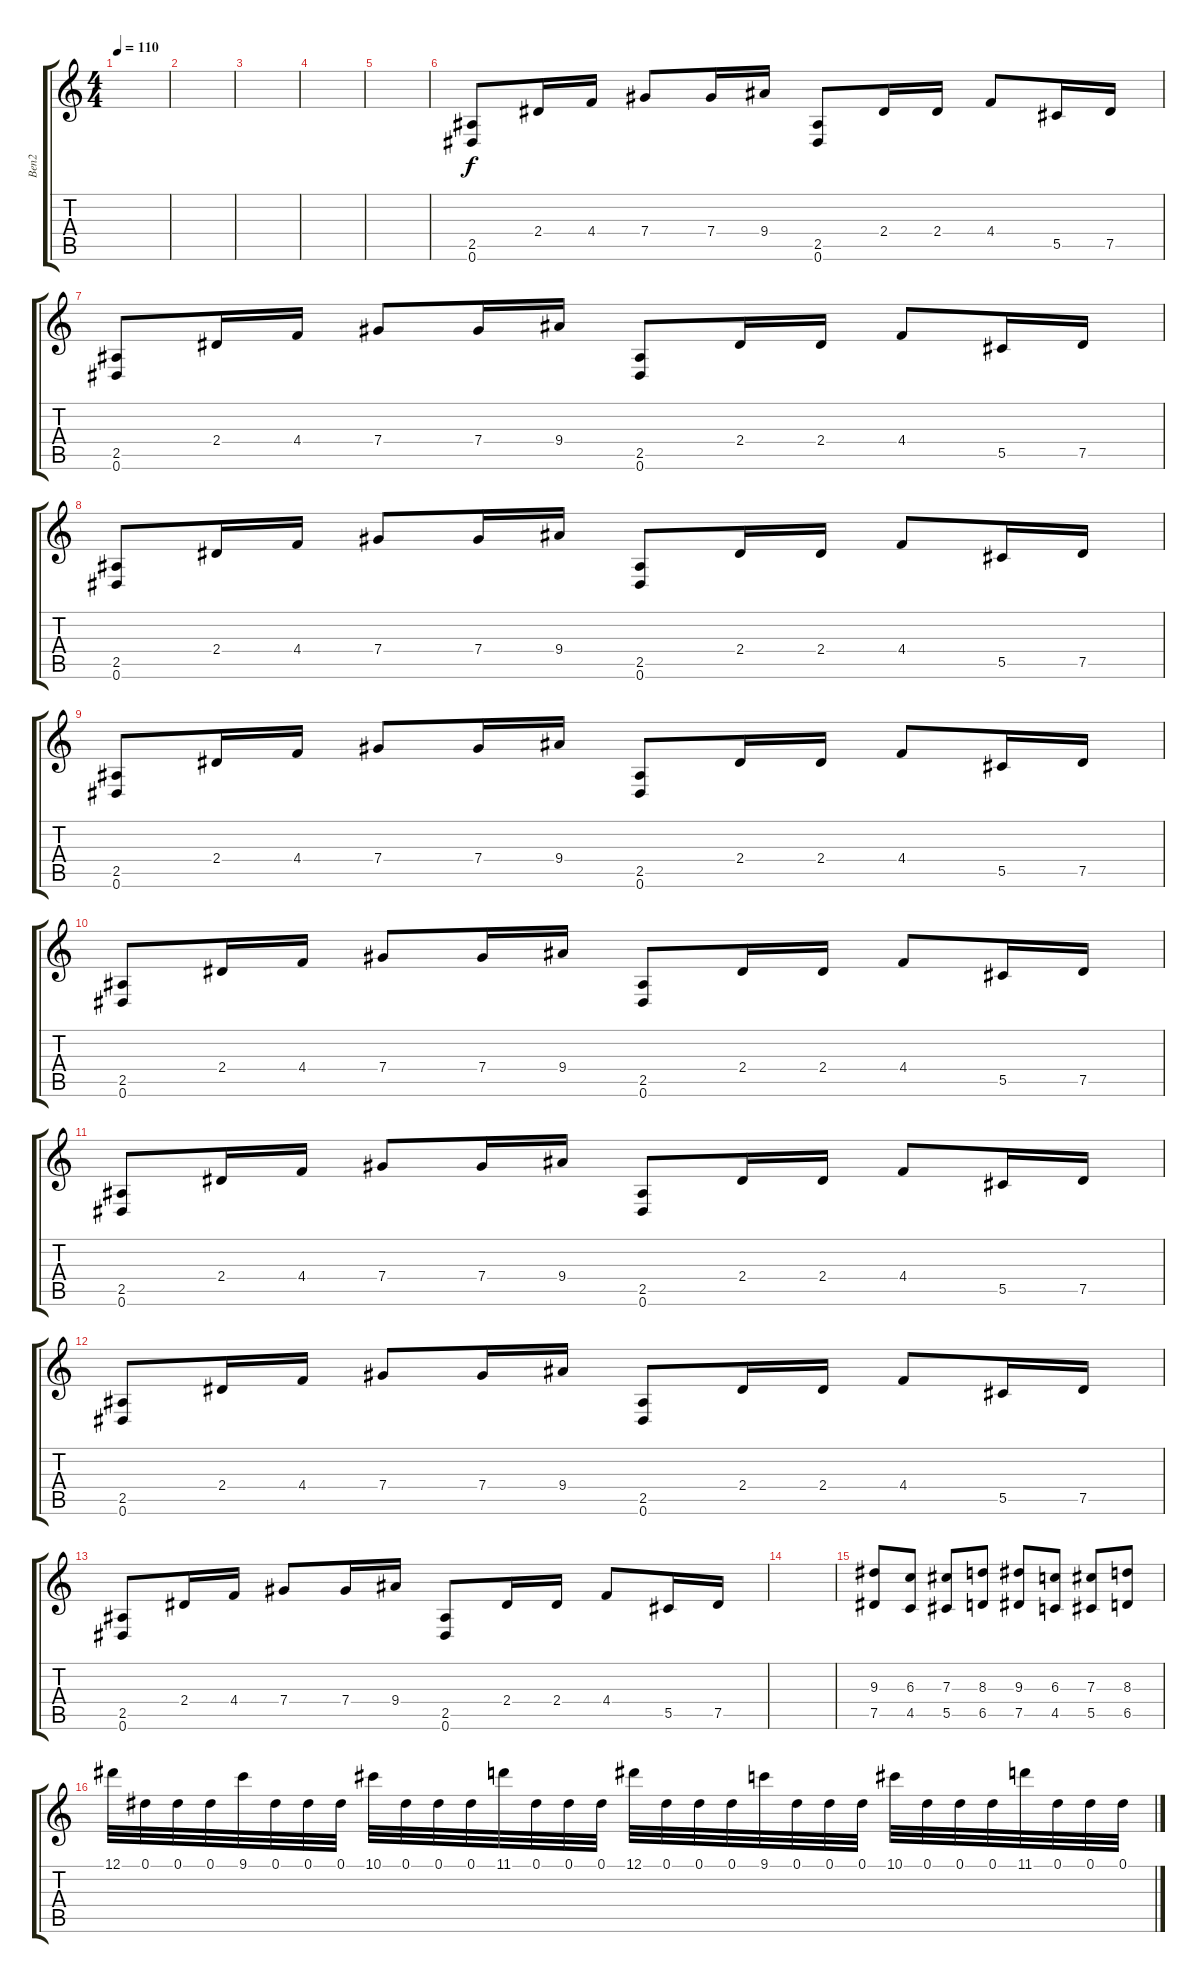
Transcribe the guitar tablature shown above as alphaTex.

\track ("Ben2" "Ben2") {instrument overdrivenguitar}
\staff {score tabs}
\tuning (Eb4 Bb3 Gb3 Db3 Ab2 Eb2) {hide}
\ts (4 4)
\tempo 110
\clef g2
\ks c
|
|
|
|
|
(2.5 0.6).8 2.4.16 4.4.16 7.4.8 7.4.16 9.4.16 (2.5 0.6).8 2.4.16 2.4.16 4.4.8 5.5.16 7.5.16 |
(2.5 0.6).8 2.4.16 4.4.16 7.4.8 7.4.16 9.4.16 (2.5 0.6).8 2.4.16 2.4.16 4.4.8 5.5.16 7.5.16 |
(2.5 0.6).8 2.4.16 4.4.16 7.4.8 7.4.16 9.4.16 (2.5 0.6).8 2.4.16 2.4.16 4.4.8 5.5.16 7.5.16 |
(2.5 0.6).8 2.4.16 4.4.16 7.4.8 7.4.16 9.4.16 (2.5 0.6).8 2.4.16 2.4.16 4.4.8 5.5.16 7.5.16 |
(2.5 0.6).8 2.4.16 4.4.16 7.4.8 7.4.16 9.4.16 (2.5 0.6).8 2.4.16 2.4.16 4.4.8 5.5.16 7.5.16 |
(2.5 0.6).8 2.4.16 4.4.16 7.4.8 7.4.16 9.4.16 (2.5 0.6).8 2.4.16 2.4.16 4.4.8 5.5.16 7.5.16 |
(2.5 0.6).8 2.4.16 4.4.16 7.4.8 7.4.16 9.4.16 (2.5 0.6).8 2.4.16 2.4.16 4.4.8 5.5.16 7.5.16 |
(2.5 0.6).8 2.4.16 4.4.16 7.4.8 7.4.16 9.4.16 (2.5 0.6).8 2.4.16 2.4.16 4.4.8 5.5.16 7.5.16 |
|
(9.3 7.5).8 (6.3 4.5).8 (7.3 5.5).8 (8.3 6.5).8 (9.3 7.5).8 (6.3 4.5).8 (7.3 5.5).8 (8.3 6.5).8 |
12.1.32 0.1.32 0.1.32 0.1.32 9.1.32 0.1.32 0.1.32 0.1.32 10.1.32 0.1.32 0.1.32 0.1.32 11.1.32 0.1.32 0.1.32 0.1.32 12.1.32 0.1.32 0.1.32 0.1.32 9.1.32 0.1.32 0.1.32 0.1.32 10.1.32 0.1.32 0.1.32 0.1.32 11.1.32 0.1.32 0.1.32 0.1.32
